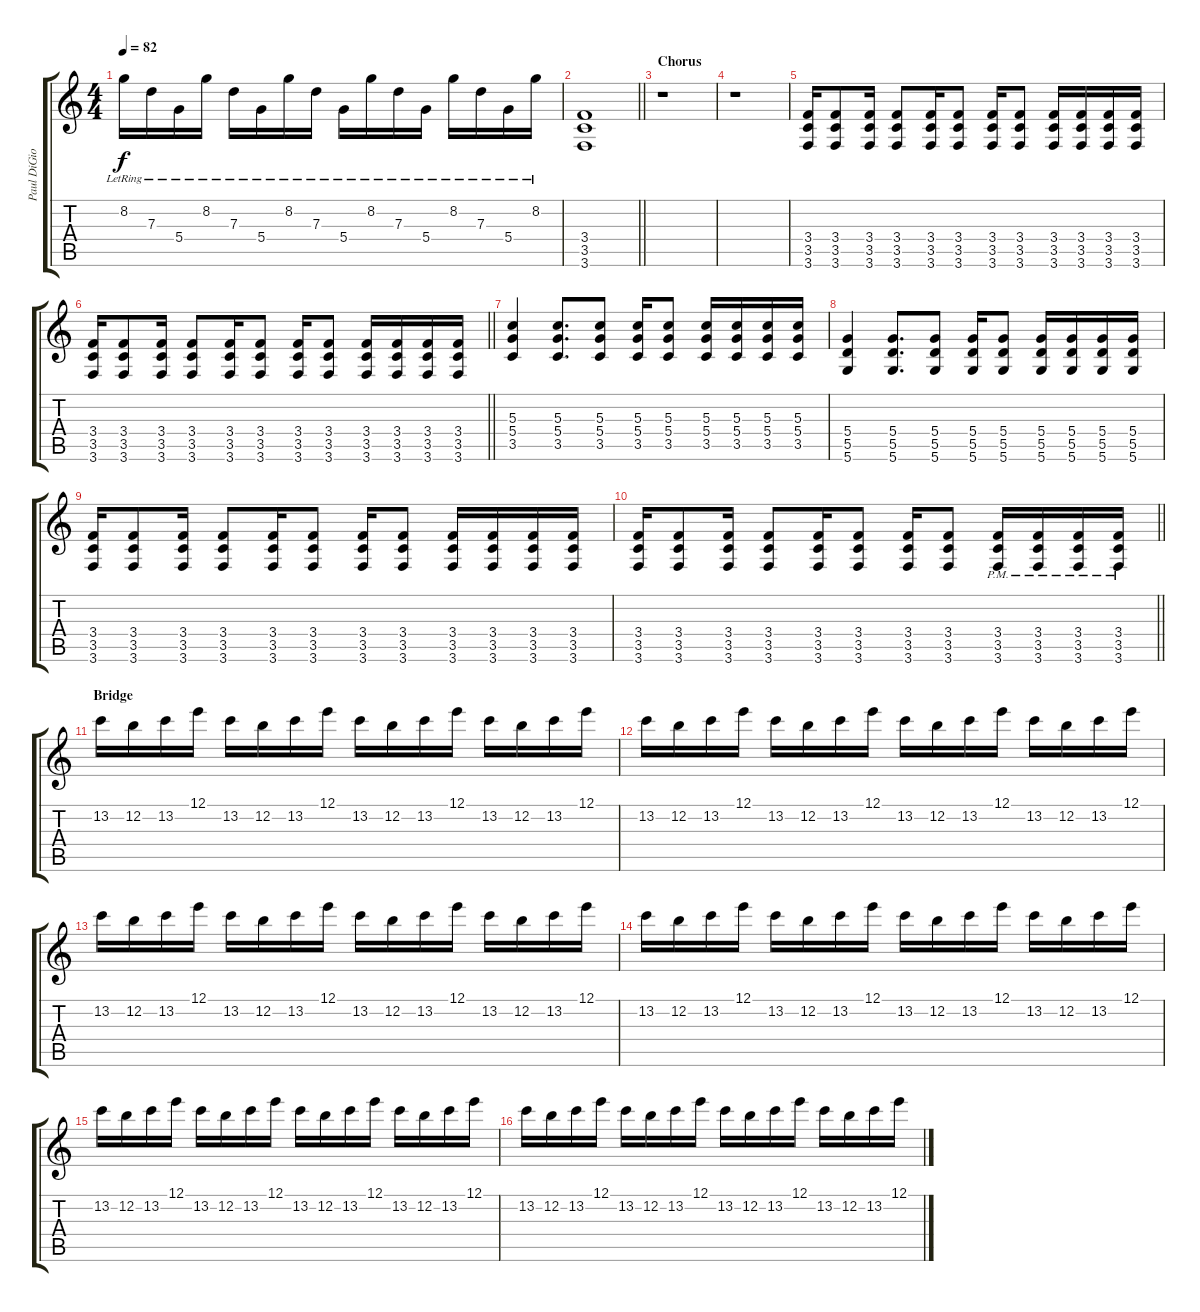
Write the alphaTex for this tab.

\track ("Paul DiGiovanni (Lead Guitar)" "Paul DiGio") {instrument overdrivenguitar}
\staff {score tabs}
\tuning (E4 B3 G3 D3 A2 D2) {hide}
\ts (4 4)
\tempo 82
\clef g2
\ks c
8.2{lr}.16{dy f} 7.3{lr}.16 5.4{lr}.16 8.2{lr}.16 7.3{lr}.16 5.4{lr}.16 8.2{lr}.16 7.3{lr}.16 5.4{lr}.16 8.2{lr}.16 7.3{lr}.16 5.4{lr}.16 8.2{lr}.16 7.3{lr}.16 5.4{lr}.16 8.2{lr}.16 |
\barLineRight lightlight
(3.4 3.5 3.6).1{instrument overdrivenguitar} |
\section ("" "Chorus")
r.1 |
r.1 |
(3.4 3.5 3.6).16{volume 14 instrument overdrivenguitar} (3.4 3.5 3.6).8 (3.4 3.5 3.6).16 (3.4 3.5 3.6).8 (3.4 3.5 3.6).16 (3.4 3.5 3.6).8 (3.4 3.5 3.6).16 (3.4 3.5 3.6).8 (3.4 3.5 3.6).16 (3.4 3.5 3.6).16 (3.4 3.5 3.6).16 (3.4 3.5 3.6).16 |
\barLineRight lightlight
(3.4 3.5 3.6).16 (3.4 3.5 3.6).8 (3.4 3.5 3.6).16 (3.4 3.5 3.6).8 (3.4 3.5 3.6).16 (3.4 3.5 3.6).8 (3.4 3.5 3.6).16 (3.4 3.5 3.6).8 (3.4 3.5 3.6).16 (3.4 3.5 3.6).16 (3.4 3.5 3.6).16 (3.4 3.5 3.6).16 |
(5.3 5.4 3.5).4 (5.3 5.4 3.5).8{d} (5.3 5.4 3.5).8 (5.3 5.4 3.5).16 (5.3 5.4 3.5).8 (5.3 5.4 3.5).16 (5.3 5.4 3.5).16 (5.3 5.4 3.5).16 (5.3 5.4 3.5).16 |
(5.4 5.5 5.6).4 (5.4 5.5 5.6).8{d} (5.4 5.5 5.6).8 (5.4 5.5 5.6).16 (5.4 5.5 5.6).8 (5.4 5.5 5.6).16 (5.4 5.5 5.6).16 (5.4 5.5 5.6).16 (5.4 5.5 5.6).16 |
(3.4 3.5 3.6).16 (3.4 3.5 3.6).8 (3.4 3.5 3.6).16 (3.4 3.5 3.6).8 (3.4 3.5 3.6).16 (3.4 3.5 3.6).8 (3.4 3.5 3.6).16 (3.4 3.5 3.6).8 (3.4 3.5 3.6).16 (3.4 3.5 3.6).16 (3.4 3.5 3.6).16 (3.4 3.5 3.6).16 |
\barLineRight lightlight
(3.4 3.5 3.6).16 (3.4 3.5 3.6).8 (3.4 3.5 3.6).16 (3.4 3.5 3.6).8 (3.4 3.5 3.6).16 (3.4 3.5 3.6).8 (3.4 3.5 3.6).16 (3.4 3.5 3.6).8 (3.4{pm} 3.5{pm} 3.6{pm}).16 (3.4{pm} 3.5{pm} 3.6{pm}).16 (3.4{pm} 3.5{pm} 3.6{pm}).16 (3.4{pm} 3.5{pm} 3.6{pm}).16 |
\section ("" "Bridge")
13.2.16 12.2.16 13.2.16 12.1.16 13.2.16 12.2.16 13.2.16 12.1.16 13.2.16 12.2.16 13.2.16 12.1.16 13.2.16 12.2.16 13.2.16 12.1.16 |
13.2.16 12.2.16 13.2.16 12.1.16 13.2.16 12.2.16 13.2.16 12.1.16 13.2.16 12.2.16 13.2.16 12.1.16 13.2.16 12.2.16 13.2.16 12.1.16 |
13.2.16 12.2.16 13.2.16 12.1.16 13.2.16 12.2.16 13.2.16 12.1.16 13.2.16 12.2.16 13.2.16 12.1.16 13.2.16 12.2.16 13.2.16 12.1.16 |
13.2.16 12.2.16 13.2.16 12.1.16 13.2.16 12.2.16 13.2.16 12.1.16 13.2.16 12.2.16 13.2.16 12.1.16 13.2.16 12.2.16 13.2.16 12.1.16 |
13.2.16 12.2.16 13.2.16 12.1.16 13.2.16 12.2.16 13.2.16 12.1.16 13.2.16 12.2.16 13.2.16 12.1.16 13.2.16 12.2.16 13.2.16 12.1.16 |
13.2.16 12.2.16 13.2.16 12.1.16 13.2.16 12.2.16 13.2.16 12.1.16 13.2.16 12.2.16 13.2.16 12.1.16 13.2.16 12.2.16 13.2.16 12.1.16
